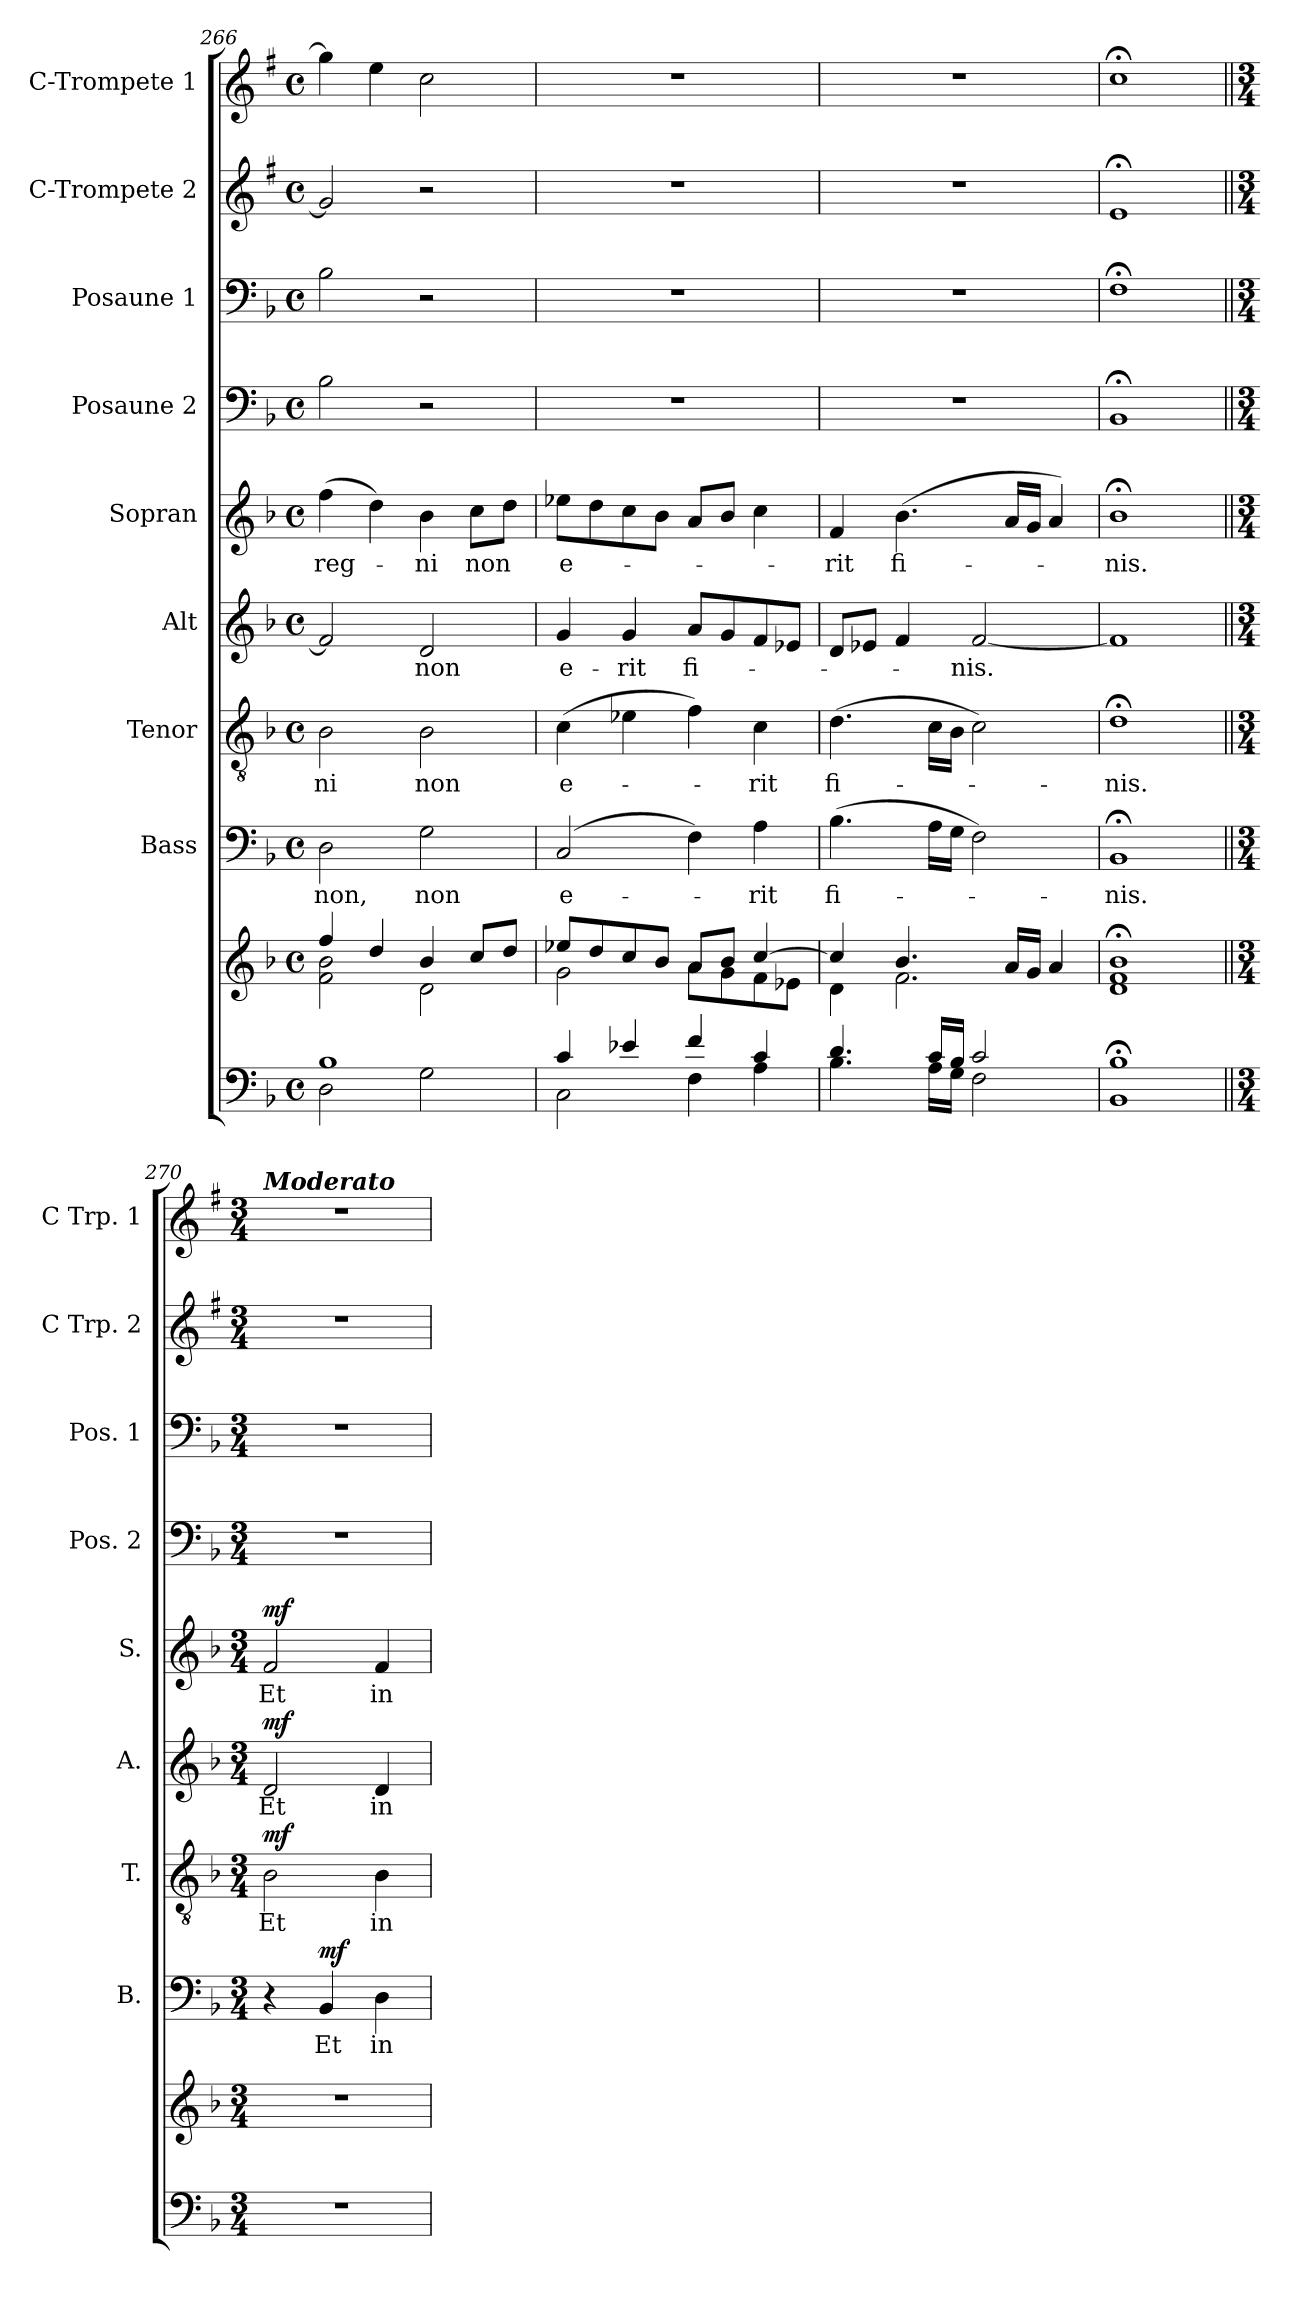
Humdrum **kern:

**kern	**kern	**kern	**text	**dynam	**kern	**text	**dynam	**kern	**text	**dynam	**kern	**text	**dynam	**kern	**kern	**kern	**kern
*part9	*part9	*part8	*part8	*part8	*part7	*part7	*part7	*part6	*part6	*part6	*part5	*part5	*part5	*part4	*part3	*part2	*part1
*staff10	*staff9	*staff8	*staff8	*staff8	*staff7	*staff7	*staff7	*staff6	*staff6	*staff6	*staff5	*staff5	*staff5	*staff4	*staff3	*staff2	*staff1
*	*	*I"Bass	*	*	*I"Tenor	*	*	*I"Alt	*	*	*I"Sopran	*	*	*I"Posaune 2	*I"Posaune 1	*I"C-Trompete 2	*I"C-Trompete 1
*	*	*I'B.	*	*	*I'T.	*	*	*I'A.	*	*	*I'S.	*	*	*I'Pos. 2	*I'Pos. 1	*I'C Trp. 2	*I'C Trp. 1
*clefF4	*clefG2	*clefF4	*	*	*clefGv2	*	*	*clefG2	*	*	*clefG2	*	*	*clefF4	*clefF4	*clefG2	*clefG2
*	*	*	*	*	*	*	*	*	*	*	*	*	*	*	*	*ITrd1c2	*ITrd1c2
*k[b-]	*k[b-]	*k[b-]	*	*	*k[b-]	*	*	*k[b-]	*	*	*k[b-]	*	*	*k[b-]	*k[b-]	*k[b-]	*k[b-]
*F:	*F:	*F:	*	*	*F:	*	*	*F:	*	*	*F:	*	*	*F:	*F:	*F:	*F:
*M4/4	*M4/4	*M4/4	*	*	*M4/4	*	*	*M4/4	*	*	*M4/4	*	*	*M4/4	*M4/4	*M4/4	*M4/4
*met(c)	*met(c)	*met(c)	*	*	*met(c)	*	*	*met(c)	*	*	*met(c)	*	*	*met(c)	*met(c)	*met(c)	*met(c)
=266	=266	=266	=266	=266	=266	=266	=266	=266	=266	=266	=266	=266	=266	=266	=266	=266	=266
*^	*^	*	*	*	*	*	*	*	*	*	*	*	*	*	*	*	*
!	!	!	!	!	!LO:LY:b	!	!	!LO:LY:b	!	!	!	!	!	!LO:LY:b	!	!	!	!	!
1B-	2D\	4ff/	2f\ 2b-\	2D\	non,	.	2B-\	-ni	.	2f/]	.	.	(>4ff\	reg-	.	2B-\	2B-\	2f/]	4ff\]
.	.	4dd/	.	.	.	.	.	.	.	.	.	.	4dd\)	.	.	.	.	.	4dd\
!	!	!	!	!	!LO:LY:b	!	!	!LO:LY:b	!	!	!LO:LY:b	!	!	!LO:LY:b	!	!	!	!	!
.	2G\	4b-/	2d\	2G\	non	.	2B-\	non	.	2d/	non	.	4b-\	-ni	.	2r	2r	2r	2b-\
!	!	!	!	!	!	!	!	!	!	!	!	!	!	!LO:LY:b	!	!	!	!	!
.	.	8cc/L	.	.	.	.	.	.	.	.	.	.	8cc\L	non	.	.	.	.	.
.	.	8dd/J	.	.	.	.	.	.	.	.	.	.	8dd\J	.	.	.	.	.	.
=267	=267	=267	=267	=267	=267	=267	=267	=267	=267	=267	=267	=267	=267	=267	=267	=267	=267	=267	=267
!	!	!	!	!	!LO:LY:b	!	!	!LO:LY:b	!	!	!LO:LY:b	!	!	!LO:LY:b	!	!	!	!	!
4c/	2C\	8ee-X/L	2g\	(2C/	e-	.	(>4c\	e-	.	4g/	e-	.	8ee-X\L	e-	.	1r	1r	1r	1r
.	.	8dd/	.	.	.	.	.	.	.	.	.	.	8dd\	.	.	.	.	.	.
!	!	!	!	!	!	!	!	!	!	!	!LO:LY:b	!	!	!	!	!	!	!	!
4e-X/	.	8cc/	.	.	.	.	4e-X\	.	.	4g/	-rit	.	8cc\	.	.	.	.	.	.
.	.	8b-/J	.	.	.	.	.	.	.	.	.	.	8b-\J	.	.	.	.	.	.
!	!	!	!	!	!	!	!	!	!	!	!LO:LY:b	!	!	!	!	!	!	!	!
4f/	4F\	8a/L	8a\L	4F\)	.	.	4f\)	.	.	8a/L	fi-	.	8a/L	.	.	.	.	.	.
.	.	8b-/J	8g\	.	.	.	.	.	.	8g/	.	.	8b-/J	.	.	.	.	.	.
!	!	!	!	!	!LO:LY:b	!	!	!LO:LY:b	!	!	!	!	!	!	!	!	!	!	!
4c/	4A\	[>4cc/	8f\	4A\	-rit	.	4c\	-rit	.	8f/	.	.	4cc\	.	.	.	.	.	.
.	.	.	8e-X\J	.	.	.	.	.	.	8e-X/J	.	.	.	.	.	.	.	.	.
=268	=268	=268	=268	=268	=268	=268	=268	=268	=268	=268	=268	=268	=268	=268	=268	=268	=268	=268	=268
!	!	!	!	!	!LO:LY:b	!	!	!LO:LY:b	!	!	!	!	!	!LO:LY:b	!	!	!	!	!
4.d/	4.B-\	4cc/]	4d\	(>4.B-\	fi-	.	(>4.d\	fi-	.	8d/L	.	.	4f/	-rit	.	1r	1r	1r	1r
.	.	.	.	.	.	.	.	.	.	8e-X/J	.	.	.	.	.	.	.	.	.
!	!	!	!	!	!	!	!	!	!	!	!	!	!	!LO:LY:b	!	!	!	!	!
.	.	4.b-/	2.f\	.	.	.	.	.	.	4f/	.	.	(>4.b-\	fi-	.	.	.	.	.
16c/LL	16A\LL	.	.	16A\LL	.	.	16c\LL	.	.	.	.	.	.	.	.	.	.	.	.
16B-/JJ	16G\JJ	.	.	16G\JJ	.	.	16B-\JJ	.	.	.	.	.	.	.	.	.	.	.	.
!	!	!	!	!	!	!	!	!	!	!	!LO:LY:b	!	!	!	!	!	!	!	!
2c/	2F\	.	.	2F\)	.	.	2c\)	.	.	[2f/	-nis.	.	.	.	.	.	.	.	.
.	.	16a/LL	.	.	.	.	.	.	.	.	.	.	16a/LL	.	.	.	.	.	.
.	.	16g/JJ	.	.	.	.	.	.	.	.	.	.	16g/JJ	.	.	.	.	.	.
.	.	4a/	.	.	.	.	.	.	.	.	.	.	4a/)	.	.	.	.	.	.
=269	=269	=269	=269	=269	=269	=269	=269	=269	=269	=269	=269	=269	=269	=269	=269	=269	=269	=269	=269
!	!	!	!	!	!LO:LY:b	!	!	!LO:LY:b	!	!	!	!	!	!LO:LY:b	!	!	!	!	!
1B-;<	1BB-	1b-;<	1d 1f	1BB-;<	-nis.	.	1d;<	-nis.	.	1f]	.	.	1b-;<	-nis.	.	1BB-;<	1F;<	1d;<	1b-;<
*v	*v	*	*	*	*	*	*	*	*	*	*	*	*	*	*	*	*	*	*
*	*v	*v	*	*	*	*	*	*	*	*	*	*	*	*	*	*	*	*
!!LO:PB:g=z
=270||	=270||	=270||	=270||	=270||	=270||	=270||	=270||	=270||	=270||	=270||	=270||	=270||	=270||	=270||	=270||	=270||	=270||
*M3/4	*M3/4	*M3/4	*	*	*M3/4	*	*	*M3/4	*	*	*M3/4	*	*	*M3/4	*M3/4	*M3/4	*M3/4
*^	*^	*	*	*	*	*	*	*	*	*	*	*	*	*	*	*	*
!	!	!	!	!	!	!	!	!	!	!	!	!	!	!	!	!	!	!	!LO:TX:a:Bi:t=Moderato
!	!	!	!	!	!	!	!	!LO:LY:b	!LO:DY:a	!	!LO:LY:b	!LO:DY:a	!	!LO:LY:b	!LO:DY:a	!	!	!	!
*v	*v	*	*	*	*	*	*	*	*	*	*	*	*	*	*	*	*	*	*
*	*v	*v	*	*	*	*	*	*	*	*	*	*	*	*	*	*	*	*
2.r	2.r	4r	.	.	2B-\	Et	mf	2d/	Et	mf	2f/	Et	mf	2.r	2.r	2.r	2.r
!	!	!	!LO:LY:b	!LO:DY:a	!	!	!	!	!	!	!	!	!	!	!	!	!
.	.	4BB-/	Et	mf	.	.	.	.	.	.	.	.	.	.	.	.	.
!	!	!	!LO:LY:b	!	!	!LO:LY:b	!	!	!LO:LY:b	!	!	!LO:LY:b	!	!	!	!	!
.	.	4D\	in	.	4B-\	in	.	4d/	in	.	4f/	in	.	.	.	.	.
=	=	=	=	=	=	=	=	=	=	=	=	=	=	=	=	=	=
*-	*-	*-	*-	*-	*-	*-	*-	*-	*-	*-	*-	*-	*-	*-	*-	*-	*-
